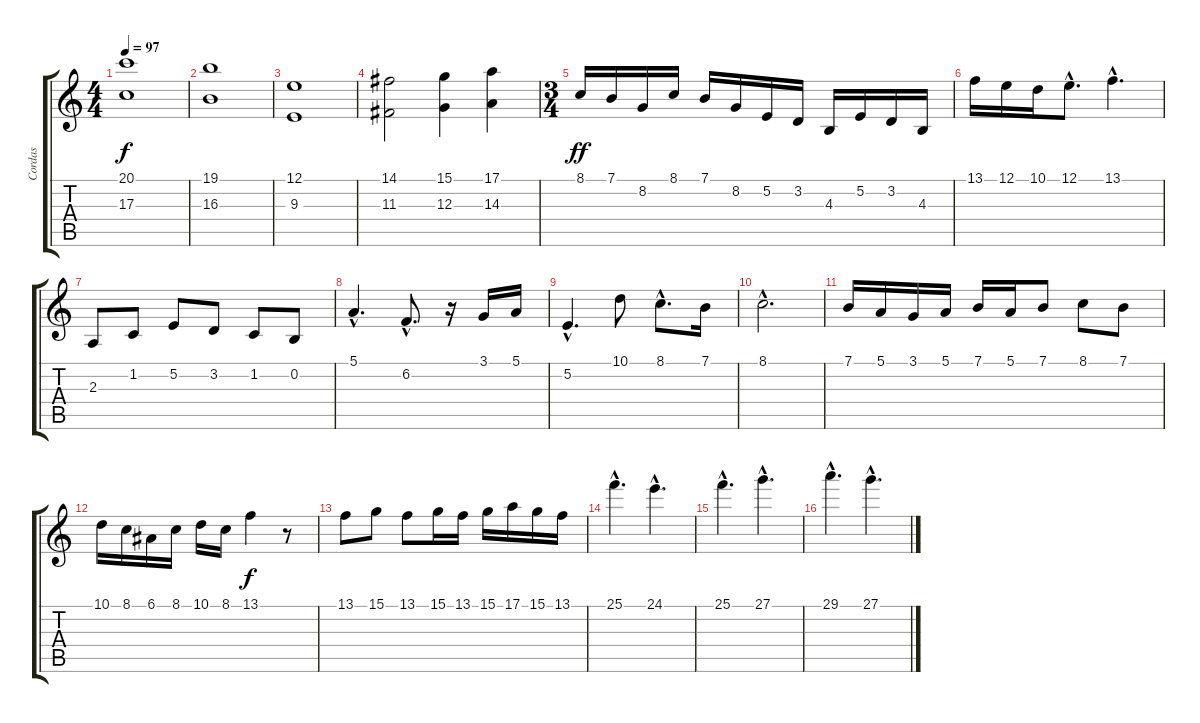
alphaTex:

\track ("Cordas" "Cordas") {instrument stringensemble1}
\staff {score tabs}
\tuning (E4 B3 G3 D3 A2 E2) {hide}
\ts (4 4)
\tempo 97
\clef g2
\ks c
(20.1 17.3).1{dy f} |
(19.1 16.3).1 |
(12.1 9.3).1 |
(14.1 11.3).2 (15.1 12.3).4 (17.1 14.3).4 |
\ts (3 4)
8.1.16{dy ff} 7.1.16 8.2.16 8.1.16 7.1.16 8.2.16 5.2.16 3.2.16 4.3.16 5.2.16 3.2.16 4.3.16 |
13.1.16 12.1.16 10.1.16 12.1{hac}.8{d} 13.1{hac}.4{d} |
2.3.8 1.2.8 5.2.8 3.2.8 1.2.8 0.2.8 |
5.1{hac}.4{d} 6.2{hac}.8{d} r.16 3.1.16 5.1.16 |
5.2{hac}.4{d} 10.1.8 8.1{hac}.8{d} 7.1.16 |
8.1{hac}.2{d} |
7.1.16 5.1.16 3.1.16 5.1.16 7.1.16 5.1.16 7.1.8 8.1.8 7.1.8 |
10.1.16 8.1.16 6.1.16 8.1.16 10.1.16 8.1.16 13.1.4{dy f} r.8 |
13.1.8 15.1.8 13.1.8 15.1.16 13.1.16 15.1.16 17.1.16 15.1.16 13.1.16 |
25.1{hac}.4{d} 24.1{hac}.4{d} |
25.1{hac}.4{d} 27.1{hac}.4{d} |
29.1{hac}.4{d} 27.1{hac}.4{d}
